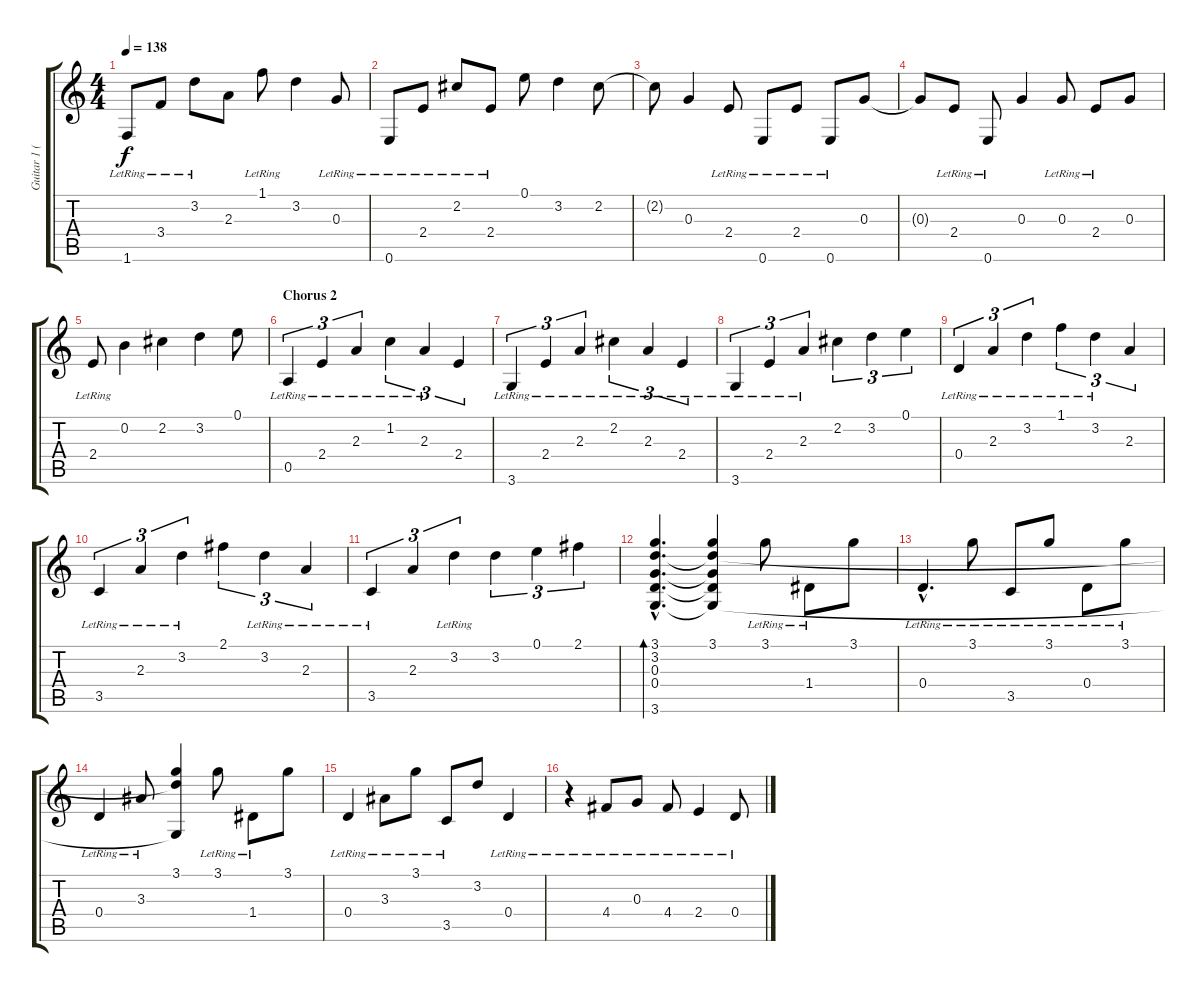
\track ("Guitar 1 (Lead)" "Guitar 1 (") {instrument electricguitarclean}
\staff {score tabs}
\tuning (E4 B3 G3 D3 A2 E2) {hide}
\ts (4 4)
\tempo 138
\clef g2
\ks c
1.6{lr}.8{dy f} 3.4{lr}.8 3.2{lr}.8 2.3.8 1.1{lr}.8 3.2.4 0.3{lr}.8 |
0.6{lr}.8 2.4{lr}.8 2.2{lr}.8 2.4{lr}.8 0.1.8 3.2.4 2.2.8 |
2.2{t}.8 0.3.4 2.4{lr}.8 0.6{lr}.8 2.4{lr}.8 0.6{lr}.8 0.3.8 |
0.3{t}.8 2.4{lr}.8 0.6{lr}.8 0.3.4 0.3{lr}.8 2.4{lr}.8 0.3.8 |
2.4{lr}.8 0.2.4 2.2.4 3.2.4 0.1.8 |
\section ("" "Chorus 2")
0.5{lr}.4{tu (3 2)} 2.4{lr}.4{tu (3 2)} 2.3{lr}.4{tu (3 2)} 1.2{lr}.4{tu (3 2)} 2.3{lr}.4{tu (3 2)} 2.4.4{tu (3 2)} |
3.6{lr}.4{tu (3 2)} 2.4{lr}.4{tu (3 2)} 2.3{lr}.4{tu (3 2)} 2.2{lr}.4{tu (3 2)} 2.3{lr}.4{tu (3 2)} 2.4{lr}.4{tu (3 2)} |
3.6{lr}.4{tu (3 2)} 2.4{lr}.4{tu (3 2)} 2.3{lr}.4{tu (3 2)} 2.2.4{tu (3 2)} 3.2.4{tu (3 2)} 0.1.4{tu (3 2)} |
0.4{lr}.4{tu (3 2)} 2.3{lr}.4{tu (3 2)} 3.2{lr}.4{tu (3 2)} 1.1{lr}.4{tu (3 2)} 3.2{lr}.4{tu (3 2)} 2.3.4{tu (3 2)} |
3.5{lr}.4{tu (3 2)} 2.3{lr}.4{tu (3 2)} 3.2{lr}.4{tu (3 2)} 2.1.4{tu (3 2)} 3.2{lr}.4{tu (3 2)} 2.3{lr}.4{tu (3 2)} |
3.5{lr}.4{tu (3 2)} 2.3.4{tu (3 2)} 3.2{lr}.4{tu (3 2)} 3.2.4{tu (3 2)} 0.1.4{tu (3 2)} 2.1.4{tu (3 2)} |
(3.1{hac} 3.2{hac} 0.3{hac} 0.4{hac} 3.6{hac}).4{d bd 240} (3.1 3.2{t} 0.3{t} 0.4{t} 3.6{t}).4 3.1{lr}.8 1.4{lr}.8 3.1.8 |
0.4{hac lr}.4{d} 3.1{lr}.8 3.5{lr}.8 3.1{lr}.8 0.4{lr}.8 3.1{lr}.8 |
0.4{lr}.4 3.3{lr}.8 (3.1 3.2{t} 3.6{t}).4 3.1{lr}.8 1.4{lr}.8 3.1.8 |
0.4{lr}.4 3.3{lr}.8 3.1{lr}.8 3.5{lr}.8 3.2.8 0.4{lr}.4 |
r.4 4.4{lr}.8 0.3{lr}.8 4.4{lr}.8 2.4{lr}.4 0.4{lr}.8
